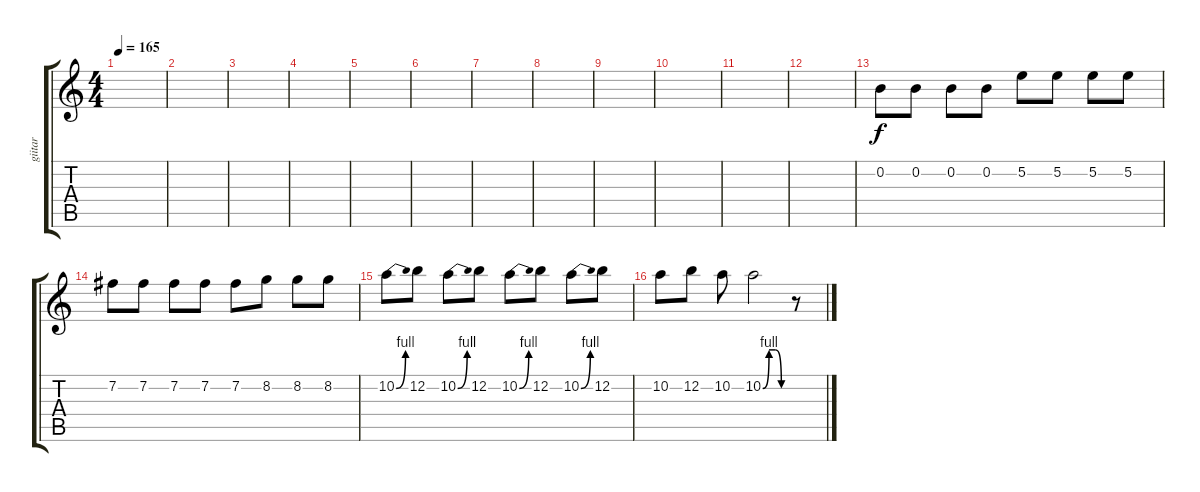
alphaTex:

\track ("giitar" "giitar") {instrument distortionguitar}
\staff {score tabs}
\tuning (E4 B3 G3 D3 A2 E2) {hide}
\ts (4 4)
\tempo 165
\clef g2
\ks c
|
|
|
|
|
|
|
|
|
|
|
|
0.2.8 0.2.8 0.2.8 0.2.8 5.2.8 5.2.8 5.2.8 5.2.8 |
7.2.8 7.2.8 7.2.8 7.2.8 7.2.8 8.2.8 8.2.8 8.2.8 |
10.2{be (bend 0 0 60 4)}.8 12.2.8 10.2{be (bend 0 0 60 4)}.8 12.2.8 10.2{be (bend 0 0 60 4)}.8 12.2.8 10.2{be (bend 0 0 60 4)}.8 12.2.8 |
10.2.8 12.2.8 10.2.8 10.2{be (custom 0 0 15 4 30 4 45 0 60 0)}.2 r.8
